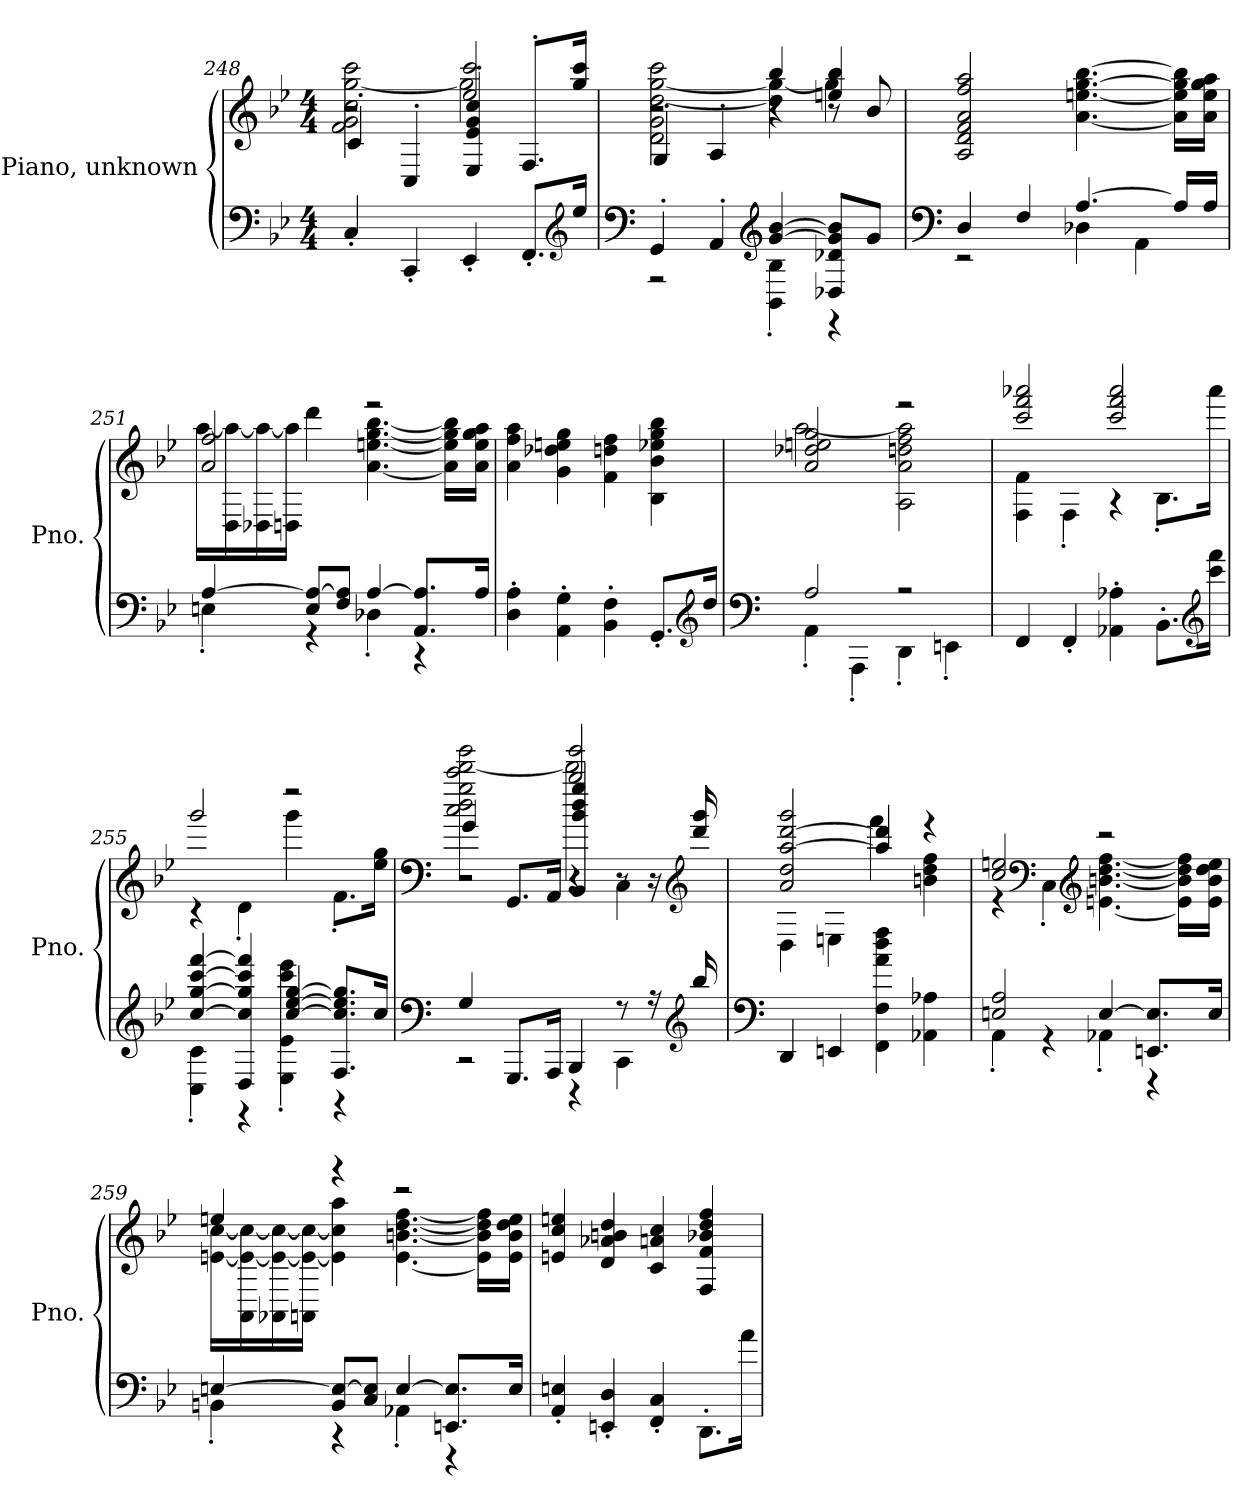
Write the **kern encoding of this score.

**kern	**kern
*part1	*part1
*staff2	*staff1
*I"Piano, unknown	*
*I'Pno.	*
*clefF4	*clefG2
*k[b-e-]	*k[b-e-]
*M4/4	*M4/4
=248	=248
*	*^
*	*	*^
4C'/	2r	2f\ 2g\ 2cc\ [2gg\ 2ccc\	4c'/
4CC'/	.	.	4C'/
4EE-'/	2ee-/ 2ccc/	2gg\]	4E-/' 4e-/' 4g/' 4cc/'
8.FF'/L	.	.	8.F'/L
*clefG2	*	*	*
16ee-/Jk	.	.	16gg/ 16ccc/Jk
=249	=249	=249	=249
*clefF4	*	*	*
*^	*	*	*
4GG'/	2r	2r	2d\ 2g\ [2dd\ [2gg\ 2ccc\	4G'/
4AA'/	.	.	.	4A'/
*clefG2	*	*	*	*
[4g/ [4b-/	4BB-\' 4B-\'	4r	4dd\] 4gg\_	4bb-/
8D-X/ 8d-X/ 8g/] 8b-/]L	4r	4een/ 4bb-/	4gg\]	8r
8g/J	.	.	.	8b-/
*	*	*v	*v	*v
=250	=250	=250
*clefF4	*	*
4D/	2r	2A/ 2d/ 2f/ 2a/ 2ff/ 2aa/
4F/	.	.
[4.A/	4D-X\	[4.a\ [4.een\ [4.gg\ [4.bb-\
.	4AA\	.
16A/LL]	.	16a\] 16ee\] 16gg\] 16bb-\]LL
16A/JJ	.	16a\ 16ee\ 16gg\ 16aa\JJ
!!LO:LB:g=z
=251	=251	=251
*	*	*^
[4A/	4En'\	2a/ 2ff/	[16aa\LL
.	.	.	16D\ 16aa\_
.	.	.	16D-X\ 16aa\_
.	.	.	16Dn\ 16aa\]JJ
8E/ 8A/_L	4r	.	4ddd\
8F/ 8A/]J	.	.	.
[4A/	4D-X'\	2r	[4.a\ [4.een\ [4.gg\ [4.bb-\
8.AA/ 8.A/]L	4r	.	.
.	.	.	16a\] 16ee\] 16gg\] 16bb-\]LL
16A/Jk	.	.	16a\ 16ee\ 16gg\ 16aa\JJ
*v	*v	*	*
*	*v	*v
=252	=252
4D\' 4A\'	4a\ 4ff\ 4aa\
4AA\' 4G\'	4g\ 4dd-X\ 4een\ 4gg\
4BB-\' 4F\'	4f\ 4ddn\ 4ff\
8.GG'/L	4B-\ 4b-\ 4ee-X\ 4gg\ 4bb-\
*clefG2	*
16dd/Jk	.
=253	=253
*clefF4	*
*^	*^
2A/	4AA'\	2a/ 2dd-X/ 2een/ 2gg/	[2aa\
.	4AAA'\	.	.
2r	4DD'\	2r	2A\ 2a\ 2ddn\ 2ff\ 2aa\]
.	4EEn'\	.	.
*v	*v	*	*
!!LO:LB:g=z	!!
=254	=254	=254
4FF/	2ccc/ 2fff/ 2aaa-X/	4F\ 4f\
4FF'/	.	4F'\
4AA-X\' 4A-X\'	2ccc/ 2fff/ 2aaa-/	4r
8.BB-'\L	.	8.B-'\L
*clefG2	*	*
16ccc\ 16fff\Jk	.	16aaa-\Jk
=255	=255	=255
*^	*	*
[4cc/ [4gg/ [4ccc/ [4fff/	4C\' 4c\'	2ggg/	4r
4D/ 4cc/] 4gg/] 4ccc/] 4fff/]	4r	.	4d'\
[4cc/ [4ee-/ [4gg/	4E-\' 4e-\' 4ccc\' 4eee-\'	2r	4ggg\
8.F/ 8.cc/] 8.ee-/] 8.gg/]L	4r	.	8.f'\L
16cc/Jk	.	.	16ee-\ 16gg\Jk
*	*	*v	*v
=256	=256	=256
*clefF4	*	*clefF4
*	*	*^
*	*	*	*^
*	*	*	*	*^
4G/	2r	2r	2cc\ 2dd\ 2gg\ 2ccc\ [2ddd\ 2ggg\	4g/	2r
8.GGG/L	.	.	.	8.GG/L	.
16AAA/Jk	.	.	.	16AA/Jk	.
4BBB-/	4r	2bb-/ 2ggg/	2ddd\]	4BB-/ 4b-/ 4dd/ 4gg/	4r
8r	4CC\	.	.	8r	4C\
16r	.	.	.	16r	.
*clefG2	*	*clefG2	*	*	*
16bb-/	.	.	.	16ddd/ 16ggg/	.
*v	*v	*	*	*	*
*	*v	*v	*v	*v
=257	=257
*clefF4	*
*	*^
4DD/	2a/ 2dd/ [2aa/ [2ddd/ 2ggg/	4D\
4EEn/	.	4En\
4FF\ 4F\ 4a\ 4dd\ 4ff\	4aa/] 4ddd/]	4fff\
4AA-X\ 4A-X\	4r	4bn\ 4dd\ 4ff\
!!LO:LB:g=z	!!
=258	=258	=258
*^	*	*
2En/ 2A/	4AA'\	2cc/ 2een/	4r
*	*	*clefF4	*
.	4r	.	4C'\
*	*	*clefG2	*
[4E/	4AA-X'\	2r	[4.en\ [4.bn\ [4.dd\ [4.ff\
8.EEn/ 8.E/]L	4r	.	.
.	.	.	16e\] 16b\] 16dd\] 16ff\]LL
16E/Jk	.	.	16e\ 16b\ 16dd\ 16ee\JJ
=259	=259	=259	=259
[4En/	4BBn'\	4een/	[16en\ [16cc\LL
.	.	.	16AA\ 16e\_ 16cc\_
.	.	.	16AA-X\ 16e\_ 16cc\_
.	.	.	16AAn\ 16e\_ 16cc\_JJ
8BB/ 8E/_L	4r	4r	4e\] 4cc\] 4aa\
8C/ 8E/]J	.	.	.
[4E/	4AA-X'\	2r	[4.e\ [4.bn\ [4.dd\ [4.ff\
8.EEn/ 8.E/]L	4r	.	.
.	.	.	16e\] 16b\] 16dd\] 16ff\]LL
16E/Jk	.	.	16e\ 16b\ 16dd\ 16ee\JJ
*v	*v	*	*
*	*v	*v
=260	=260
4AA/' 4En/'	4en/ 4cc/ 4een/
4EEn/' 4D/'	4d/ 4a-X/ 4bn/ 4dd/
4FF/' 4C/'	4c/ 4an/ 4cc/
8.DD'\L	4F/ 4f/ 4b-X/ 4dd/ 4ff/
16a\Jk	.
=	=
*-	*-
